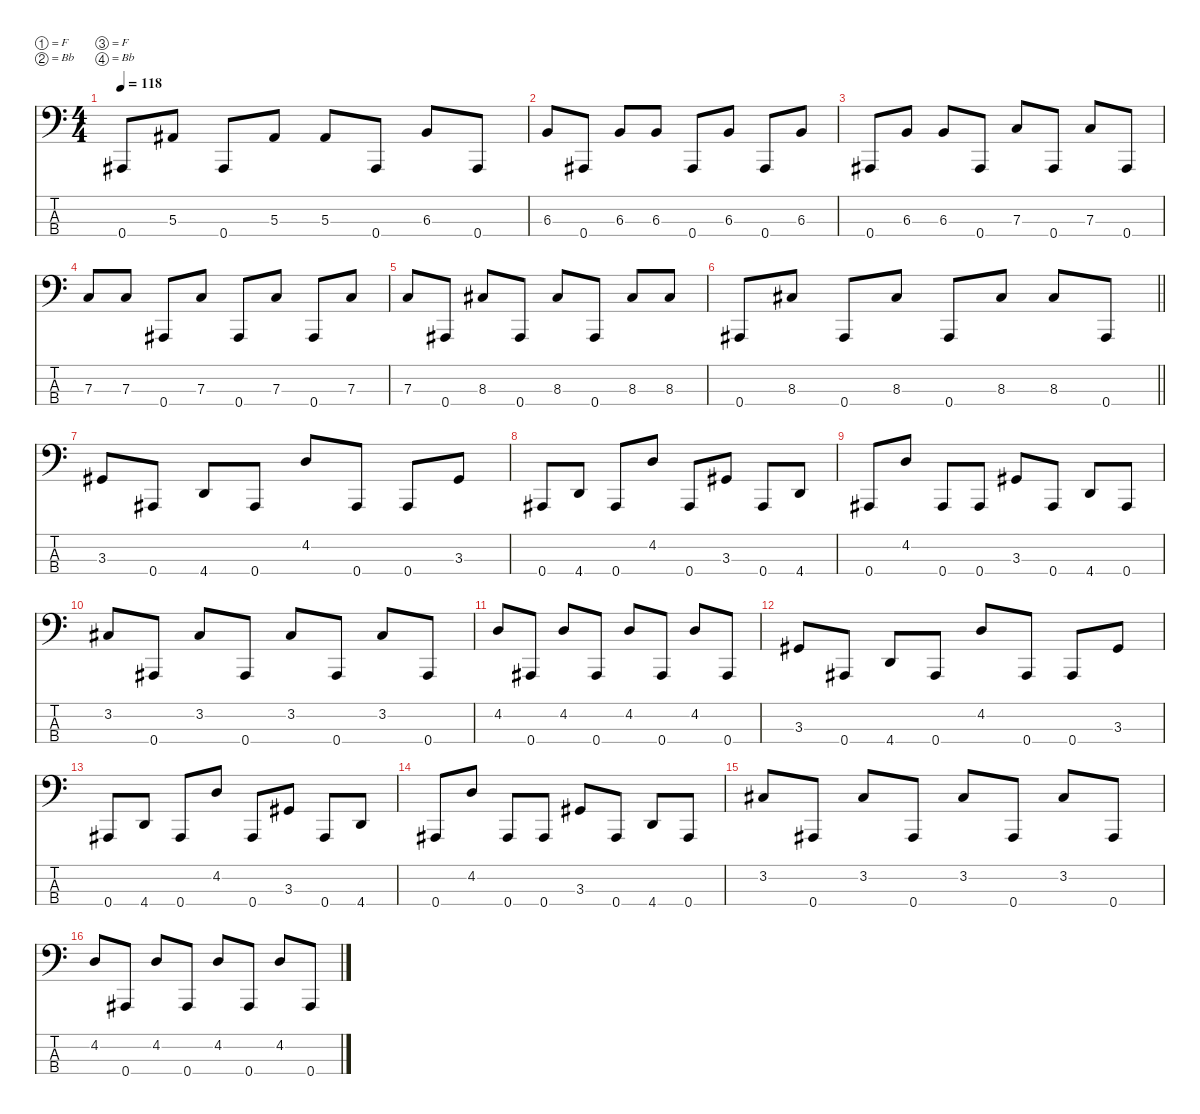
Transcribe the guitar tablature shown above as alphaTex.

\defaultSystemsLayout 4
\hideDynamics
\bracketExtendMode nobrackets
\singleTrackTrackNamePolicy hidden
\multiTrackTrackNamePolicy hidden
\firstSystemTrackNameMode fullname
\otherSystemsTrackNameOrientation horizontal
\track ("Bass" "el.bs.") {defaultSystemsLayout 8 instrument electricbassfinger}
\staff {score tabs}
\tuning (F2 Bb1 F1 Bb0)
\ts (4 4)
\tempo 118
\clef f4
\ks c
0.4{acc #}.8{dy f beam Up} 5.3{acc #}.8{beam Up} 0.4{acc #}.8{beam Up} 5.3{acc #}.8{beam Up} 5.3{acc #}.8{beam Up} 0.4{acc #}.8{beam Up} 6.3.8{beam Up} 0.4{acc #}.8{beam Up} |
6.3.8{beam Up} 0.4{acc #}.8{beam Up} 6.3.8{beam Up} 6.3.8{beam Up} 0.4{acc #}.8{beam Up} 6.3.8{beam Up} 0.4{acc #}.8{beam Up} 6.3.8{beam Up} |
0.4{acc #}.8{beam Up} 6.3.8{beam Up} 6.3.8{beam Up} 0.4{acc #}.8{beam Up} 7.3.8{beam Up} 0.4{acc #}.8{beam Up} 7.3.8{beam Up} 0.4{acc #}.8{beam Up} |
7.3.8{beam Up} 7.3.8{beam Up} 0.4{acc #}.8{beam Up} 7.3.8{beam Up} 0.4{acc #}.8{beam Up} 7.3.8{beam Up} 0.4{acc #}.8{beam Up} 7.3.8{beam Up} |
7.3.8{beam Up} 0.4{acc #}.8{beam Up} 8.3{acc #}.8{beam Up} 0.4{acc #}.8{beam Up} 8.3{acc #}.8{beam Up} 0.4{acc #}.8{beam Up} 8.3{acc #}.8{beam Up} 8.3{acc #}.8{beam Up} |
\barLineRight lightlight
0.4{acc #}.8{beam Up} 8.3{acc #}.8{beam Up} 0.4{acc #}.8{beam Up} 8.3{acc #}.8{beam Up} 0.4{acc #}.8{beam Up} 8.3{acc #}.8{beam Up} 8.3{acc #}.8{beam Up} 0.4{acc #}.8{beam Up} |
3.3{acc #}.8{beam Up} 0.4{acc #}.8{beam Up} 4.4.8{beam Up} 0.4{acc #}.8{beam Up} 4.2.8{beam Up} 0.4{acc #}.8{beam Up} 0.4{acc #}.8{beam Up} 3.3{acc #}.8{beam Up} |
0.4{acc #}.8{beam Up} 4.4.8{beam Up} 0.4{acc #}.8{beam Up} 4.2.8{beam Up} 0.4{acc #}.8{beam Up} 3.3{acc #}.8{beam Up} 0.4{acc #}.8{beam Up} 4.4.8{beam Up} |
0.4{acc #}.8{beam Up} 4.2.8{beam Up} 0.4{acc #}.8{beam Up} 0.4{acc #}.8{beam Up} 3.3{acc #}.8{beam Up} 0.4{acc #}.8{beam Up} 4.4.8{beam Up} 0.4{acc #}.8{beam Up} |
3.2{acc #}.8{beam Up} 0.4{acc #}.8{beam Up} 3.2{acc #}.8{beam Up} 0.4{acc #}.8{beam Up} 3.2{acc #}.8{beam Up} 0.4{acc #}.8{beam Up} 3.2{acc #}.8{beam Up} 0.4{acc #}.8{beam Up} |
4.2.8{beam Up} 0.4{acc #}.8{beam Up} 4.2.8{beam Up} 0.4{acc #}.8{beam Up} 4.2.8{beam Up} 0.4{acc #}.8{beam Up} 4.2.8{beam Up} 0.4{acc #}.8{beam Up} |
3.3{acc #}.8{beam Up} 0.4{acc #}.8{beam Up} 4.4.8{beam Up} 0.4{acc #}.8{beam Up} 4.2.8{beam Up} 0.4{acc #}.8{beam Up} 0.4{acc #}.8{beam Up} 3.3{acc #}.8{beam Up} |
0.4{acc #}.8{beam Up} 4.4.8{beam Up} 0.4{acc #}.8{beam Up} 4.2.8{beam Up} 0.4{acc #}.8{beam Up} 3.3{acc #}.8{beam Up} 0.4{acc #}.8{beam Up} 4.4.8{beam Up} |
0.4{acc #}.8{beam Up} 4.2.8{beam Up} 0.4{acc #}.8{beam Up} 0.4{acc #}.8{beam Up} 3.3{acc #}.8{beam Up} 0.4{acc #}.8{beam Up} 4.4.8{beam Up} 0.4{acc #}.8{beam Up} |
3.2{acc #}.8{beam Up} 0.4{acc #}.8{beam Up} 3.2{acc #}.8{beam Up} 0.4{acc #}.8{beam Up} 3.2{acc #}.8{beam Up} 0.4{acc #}.8{beam Up} 3.2{acc #}.8{beam Up} 0.4{acc #}.8{beam Up} |
4.2.8{beam Up} 0.4{acc #}.8{beam Up} 4.2.8{beam Up} 0.4{acc #}.8{beam Up} 4.2.8{beam Up} 0.4{acc #}.8{beam Up} 4.2.8{beam Up} 0.4{acc #}.8{beam Up}
